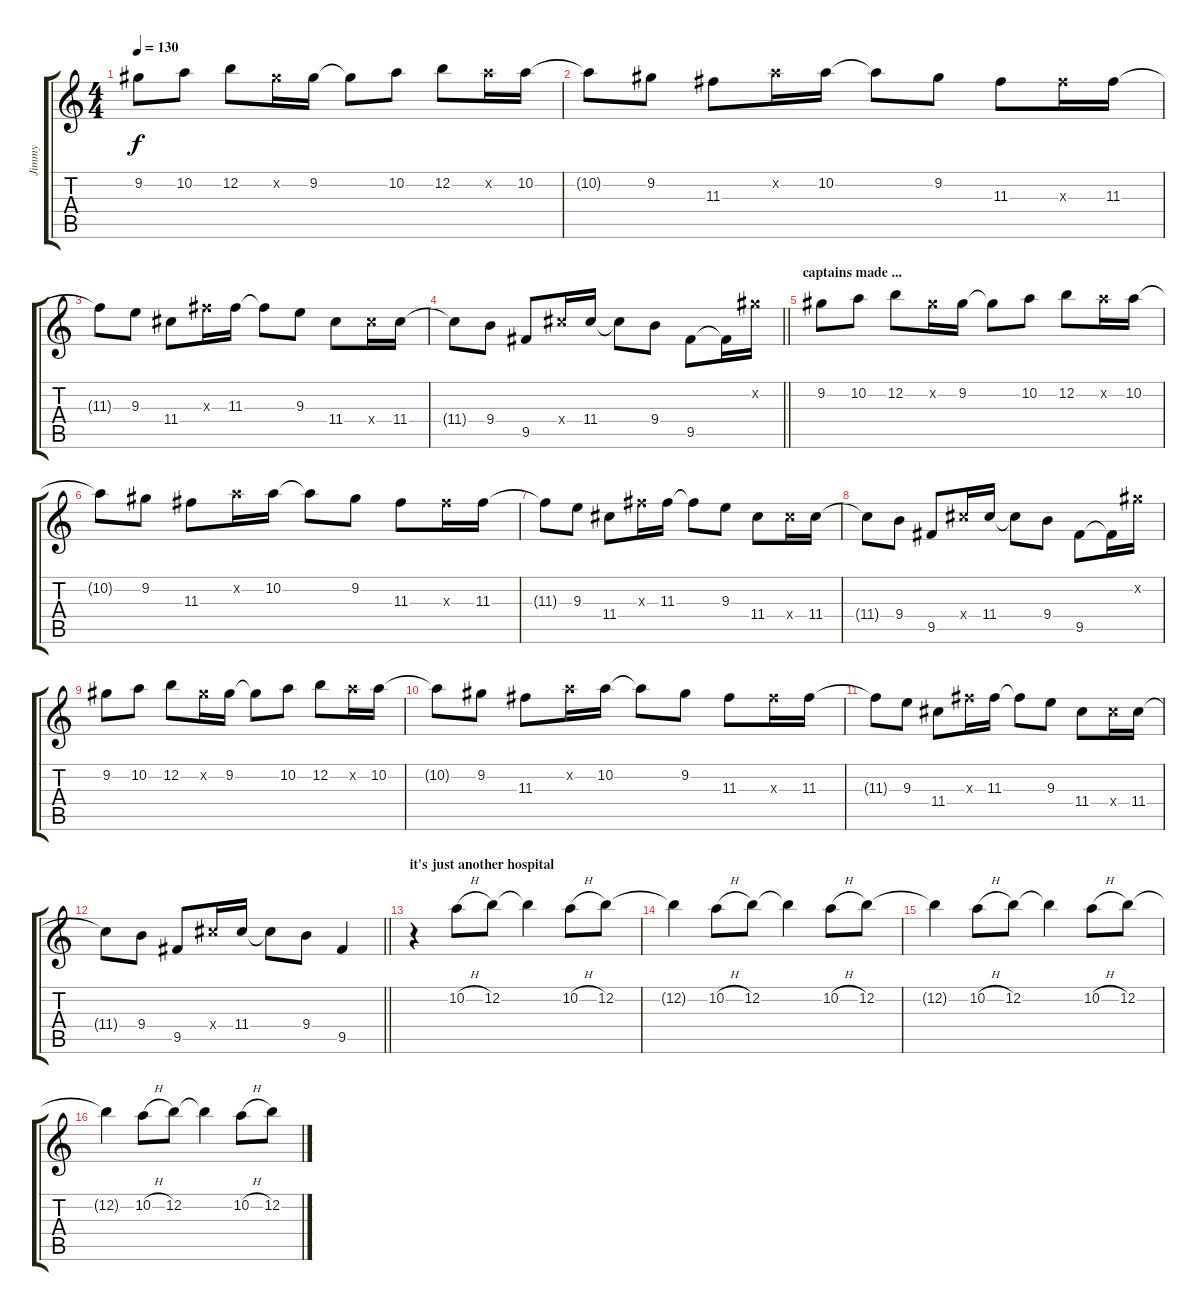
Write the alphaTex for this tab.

\track ("Jimmy" "Jimmy") {instrument electricguitarclean}
\staff {score tabs}
\tuning (E4 B3 G3 D3 A2 E2) {hide}
\ts (4 4)
\tempo 130
\clef g2
\ks c
9.2.8{dy f} 10.2.8 12.2.8 9.2{x}.16 9.2.16 9.2{t}.8 10.2.8 12.2.8 10.2{x}.16 10.2.16 |
10.2{t}.8 9.2.8 11.3.8 10.2{x}.16 10.2.16 10.2{t}.8 9.2.8 11.3.8 11.3{x}.16 11.3.16 |
11.3{t}.8 9.3.8 11.4.8 11.3{x}.16 11.3.16 11.3{t}.8 9.3.8 11.4.8 11.4{x}.16 11.4.16 |
\barLineRight lightlight
11.4{t}.8 9.4.8 9.5.8 11.4{x}.16 11.4.16 11.4{t}.8 9.4.8 9.5.8 9.5{t}.16 9.2{x}.16 |
\section ("" "captains made ...")
9.2.8 10.2.8 12.2.8 9.2{x}.16 9.2.16 9.2{t}.8 10.2.8 12.2.8 10.2{x}.16 10.2.16 |
10.2{t}.8 9.2.8 11.3.8 10.2{x}.16 10.2.16 10.2{t}.8 9.2.8 11.3.8 11.3{x}.16 11.3.16 |
11.3{t}.8 9.3.8 11.4.8 11.3{x}.16 11.3.16 11.3{t}.8 9.3.8 11.4.8 11.4{x}.16 11.4.16 |
11.4{t}.8 9.4.8 9.5.8 11.4{x}.16 11.4.16 11.4{t}.8 9.4.8 9.5.8 9.5{t}.16 9.2{x}.16 |
9.2.8 10.2.8 12.2.8 9.2{x}.16 9.2.16 9.2{t}.8 10.2.8 12.2.8 10.2{x}.16 10.2.16 |
10.2{t}.8 9.2.8 11.3.8 10.2{x}.16 10.2.16 10.2{t}.8 9.2.8 11.3.8 11.3{x}.16 11.3.16 |
11.3{t}.8 9.3.8 11.4.8 11.3{x}.16 11.3.16 11.3{t}.8 9.3.8 11.4.8 11.4{x}.16 11.4.16 |
\barLineRight lightlight
11.4{t}.8 9.4.8 9.5.8 11.4{x}.16 11.4.16 11.4{t}.8 9.4.8 9.5.4 |
\section ("" "it's just another hospital")
r.4 10.2{h}.8 12.2.8 12.2{t}.4 10.2{h}.8 12.2.8 |
12.2{t}.4 10.2{h}.8 12.2.8 12.2{t}.4 10.2{h}.8 12.2.8 |
12.2{t}.4 10.2{h}.8 12.2.8 12.2{t}.4 10.2{h}.8 12.2.8 |
12.2{t}.4 10.2{h}.8 12.2.8 12.2{t}.4 10.2{h}.8 12.2.8
